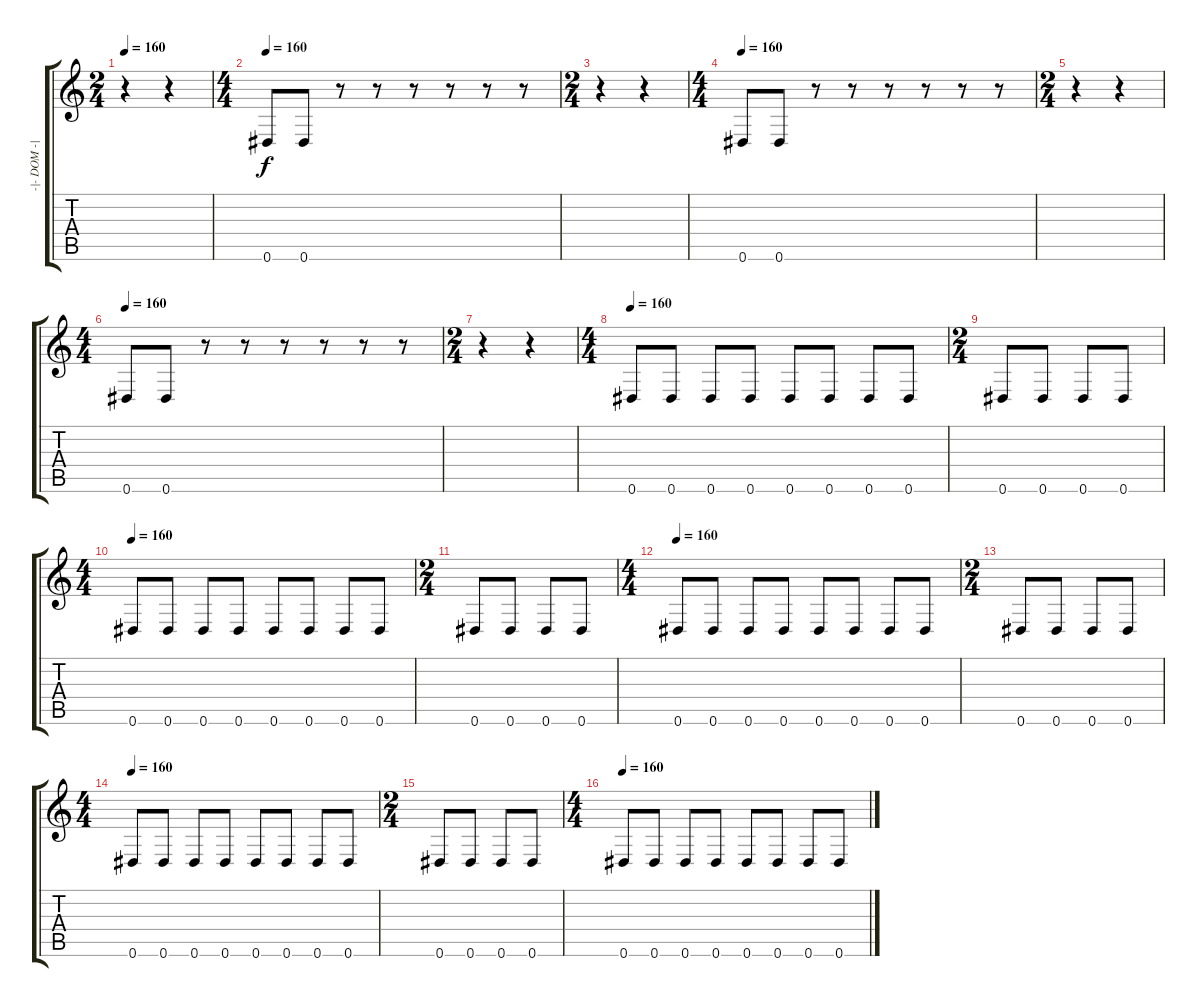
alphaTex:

\track ("-|- DOM -|-" "-|- DOM -|") {instrument overdrivenguitar}
\staff {score tabs}
\tuning (Eb4 Bb3 Gb3 Db3 Ab2 Eb2) {hide}
\ts (2 4)
\tempo 160
\clef g2
\ks c
r.4{dy f} r.4 |
\ts (4 4)
\tempo 160
0.6.8 0.6.8 r.8 r.8 r.8 r.8 r.8 r.8 |
\ts (2 4)
r.4 r.4 |
\ts (4 4)
\tempo 160
0.6.8 0.6.8 r.8 r.8 r.8 r.8 r.8 r.8 |
\ts (2 4)
r.4 r.4 |
\ts (4 4)
\tempo 160
0.6.8 0.6.8 r.8 r.8 r.8 r.8 r.8 r.8 |
\ts (2 4)
r.4 r.4 |
\ts (4 4)
\tempo 160
0.6.8 0.6.8 0.6.8 0.6.8 0.6.8 0.6.8 0.6.8 0.6.8 |
\ts (2 4)
0.6.8 0.6.8 0.6.8 0.6.8 |
\ts (4 4)
\tempo 160
0.6.8 0.6.8 0.6.8 0.6.8 0.6.8 0.6.8 0.6.8 0.6.8 |
\ts (2 4)
0.6.8 0.6.8 0.6.8 0.6.8 |
\ts (4 4)
\tempo 160
0.6.8 0.6.8 0.6.8 0.6.8 0.6.8 0.6.8 0.6.8 0.6.8 |
\ts (2 4)
0.6.8 0.6.8 0.6.8 0.6.8 |
\ts (4 4)
\tempo 160
0.6.8 0.6.8 0.6.8 0.6.8 0.6.8 0.6.8 0.6.8 0.6.8 |
\ts (2 4)
0.6.8 0.6.8 0.6.8 0.6.8 |
\ts (4 4)
\tempo 160
0.6.8 0.6.8 0.6.8 0.6.8 0.6.8 0.6.8 0.6.8 0.6.8
